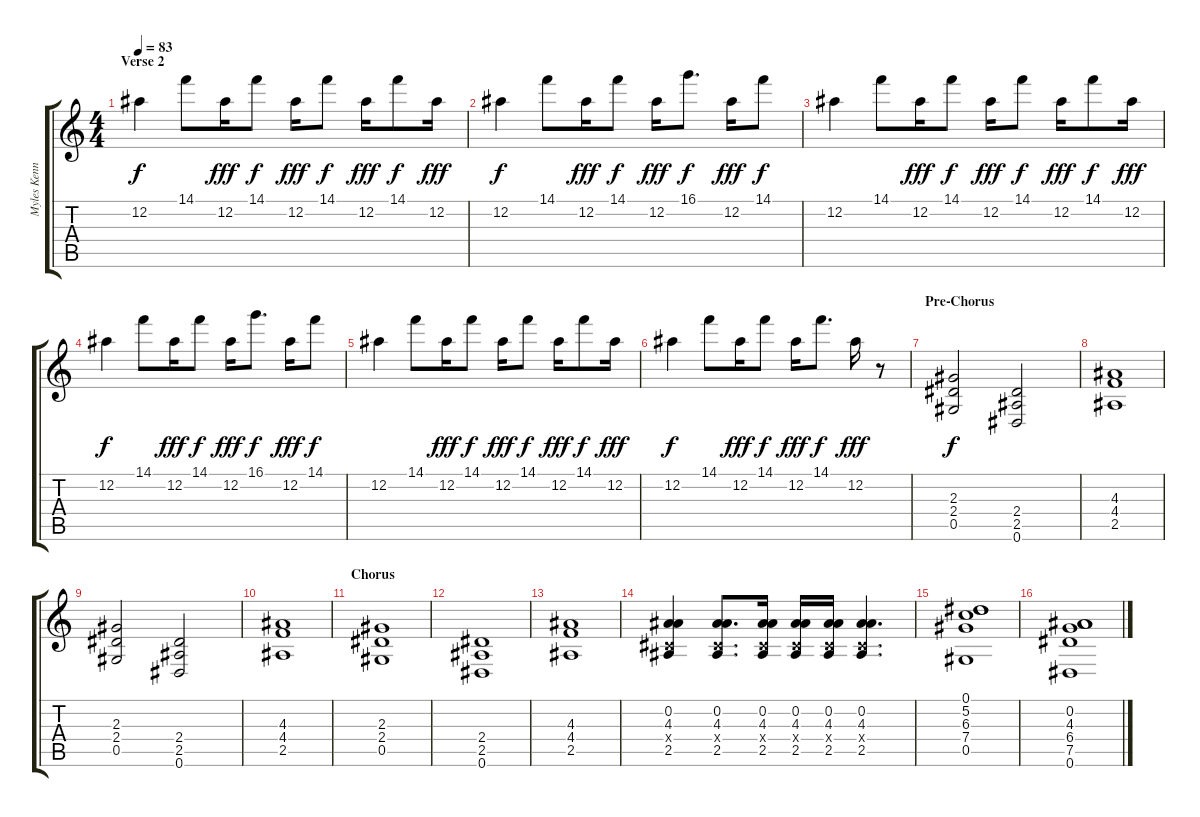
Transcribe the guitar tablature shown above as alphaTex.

\track ("Myles Kennedy" "Myles Kenn") {instrument electricguitarclean}
\staff {score tabs}
\tuning (Eb4 Bb3 Gb3 Db3 Ab2 Eb2) {hide}
\ts (4 4)
\section ("" "Verse 2")
\tempo 83
\clef g2
\ks c
12.2.4{dy f} 14.1.8 12.2.16{dy fff} 14.1.8{dy f} 12.2.16{dy fff} 14.1.8{dy f} 12.2.16{dy fff} 14.1.8{dy f} 12.2.16{dy fff} |
12.2.4{dy f} 14.1.8 12.2.16{dy fff} 14.1.8{dy f} 12.2.16{dy fff} 16.1.8{d dy f} 12.2.16{dy fff} 14.1.8{dy f} |
12.2.4 14.1.8 12.2.16{dy fff} 14.1.8{dy f} 12.2.16{dy fff} 14.1.8{dy f} 12.2.16{dy fff} 14.1.8{dy f} 12.2.16{dy fff} |
12.2.4{dy f} 14.1.8 12.2.16{dy fff} 14.1.8{dy f} 12.2.16{dy fff} 16.1.8{d dy f} 12.2.16{dy fff} 14.1.8{dy f} |
12.2.4 14.1.8 12.2.16{dy fff} 14.1.8{dy f} 12.2.16{dy fff} 14.1.8{dy f} 12.2.16{dy fff} 14.1.8{dy f} 12.2.16{dy fff} |
12.2.4{dy f} 14.1.8 12.2.16{dy fff} 14.1.8{dy f} 12.2.16{dy fff} 14.1.8{d dy f} 12.2.16{dy fff} r.8 |
\section ("" "Pre-Chorus")
(2.3 2.4 0.5).2{dy f} (2.4 2.5 0.6).2 |
(4.3 4.4 2.5).1 |
(2.3 2.4 0.5).2 (2.4 2.5 0.6).2 |
(4.3 4.4 2.5).1 |
\section ("" "Chorus")
(2.3 2.4 0.5).1 |
(2.4 2.5 0.6).1 |
(4.3 4.4 2.5).1 |
(0.2 4.3 0.4{x} 2.5).4 (0.2 4.3 0.4{x} 2.5).8{d} (0.2 4.3 0.4{x} 2.5).16 (0.2 4.3 0.4{x} 2.5).16 (0.2 4.3 0.4{x} 2.5).16 (0.2 4.3 0.4{x} 2.5).4{d} |
(0.1 5.2 6.3 7.4 0.5).1 |
(0.2 4.3 6.4 7.5 0.6).1
